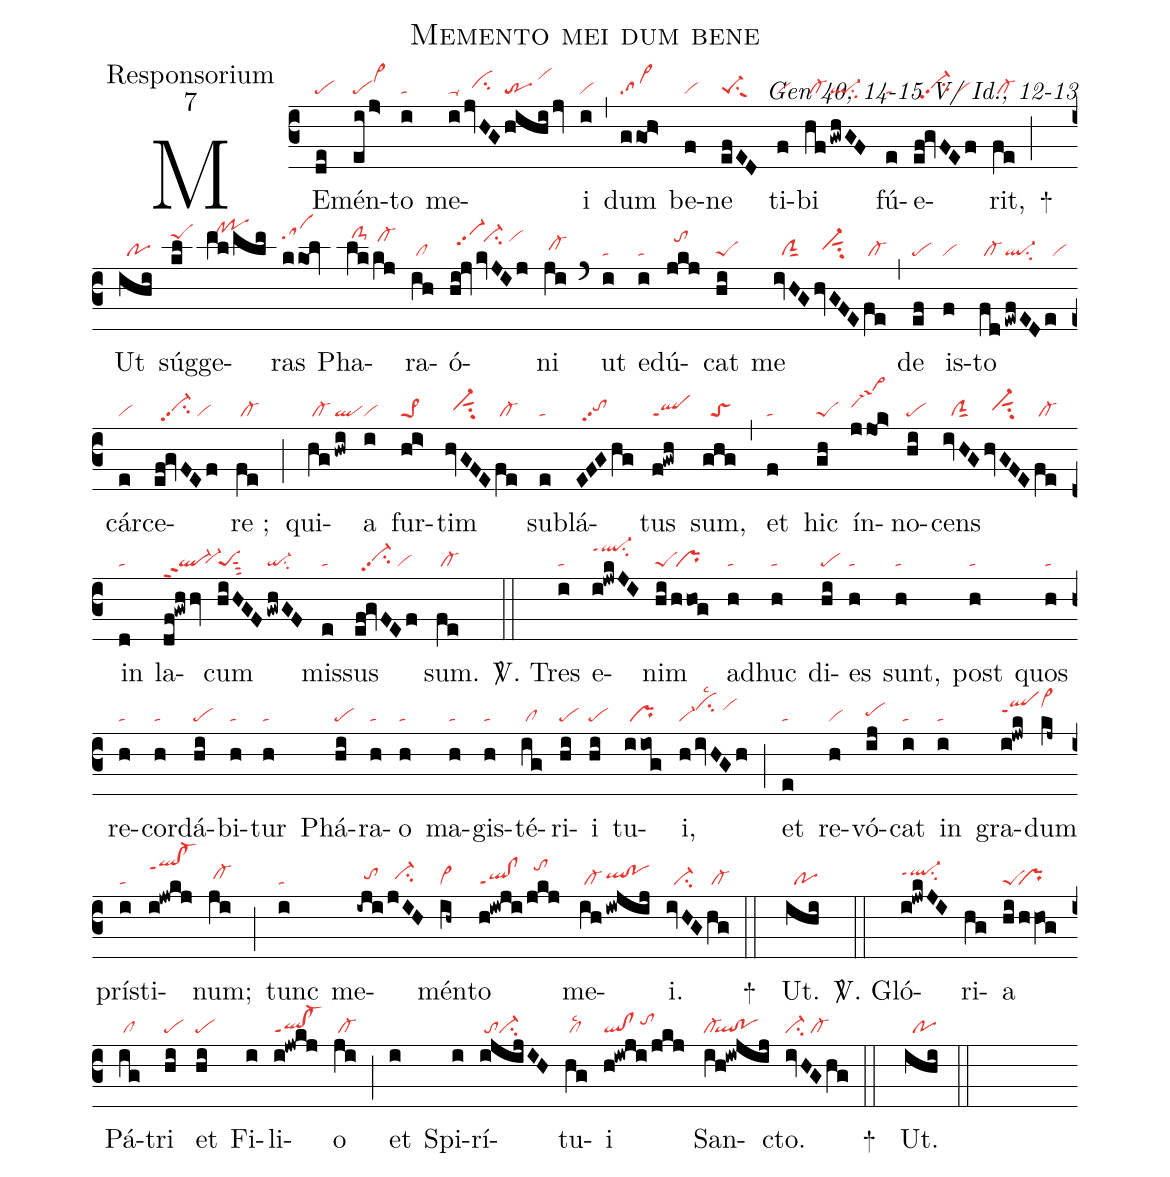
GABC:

name:Memento mei dum bene;
office-part:Responsorium;
mode:7;
commentary:Gen 40, 14-15 V/ Id., 12-13;
nabc-lines:1;
%%
(c3)ME(de|pe)mén(ei/j>|pevi>hj)to(i|ta) me(i|ta-|/jvHG|//cihh|hihi/jv|tr/vihk)i(i|vi) (,) dum(ggo!h>|sa>) be(f|vi)ne(efED|pe-1su1suw1) ti(f|vi)bi(hf|/cl-|!gwhGF|ql-su2) fú(e|ta)e(ef!gvFEf|//vi-hhpp2su2/vi)rit,(fe|/cl-) (;)
+() Ut(ihi|//po) súg(kl|peShl)ge(ml/mlm|//clhm!pohm)ras(kkol|sahl) Pha(lk|/clS-hl|kj|/cl-hk)ra(ih|/cl)ó(hi!jv|//vi-hjpp2|/kvJIj|//vi-hksu2/vihk)ni(ji|/cl-hh) (`) ut(i|ta) e(i|ta)dú(jkj|//tohk)cat(hi|peS) me(ivHG|//ciG|hvGFE|//vi-hhsut1su2|fe|/cl-) (,) de(ef|pe) is(f|vi)to(fd|/cl-|!ewfEDe|ql-su2/vi) cár(e|vi)ce(ef!gvFEf|//vi-hhpp2su2/vi)re ;(fe|/cl-) (;) qui(hg|/cl-|!hwi|ql)a(i|vi) fur(hi>|pe>1)tim(hvGFE|//vi-hhsut1su2|fe|/cl-) sub(e|ta)lá(EFGhg|//tohhpp2)tus(f!gwh|qlppt1) sum,(ghg|//toS) (,) et(f|ta) hic(gh|peS) ín(jjo!k>|sa->1hi)no(hi|pe)cens(ivHG|//ciG|hvGFE|//vi-hhsut1su2|fe|/cl-) in(d|ta) la(df!gwhhv|ql-ppt2``vi-hg)cum(hiHGF|peSsut3|/gwhGF|qi-su2) mis(e|ta)sus(ef!gvFEf|//vi-hhpp2su2/vi) sum.(fe|/cl-) (::)

<sp>V/</sp>. Tres(i|ta) e(i!jwkJI|ql-hkppt1su2)nim(hi|peS|/hhog|/pr) ad(h|ta)huc(h|ta) di(hi|pe)es(h|ta) sunt,(h|ta) post(h|ta) quos(h|ta) re(h|ta)cor(h|ta)dá(hi|pe)bi(h|ta)tur(h|ta) Phá(hi|pe)ra(h|ta)o(h|ta) ma(h|ta)gis(h|ta)té(ig|/cl)ri(hi|pe)i(hi|pe) tu(iiog|/pr)i,(h/ivHGh|vi-cihjlsc2/vihj) (;) et(e|ta) re(h|vi)vó(ij|pehh)cat(i|ta) in(i|ta) gra(i!jwk|qlhippt1)dum(kj~|cl~hk) prís(i|ta)ti(i!jwkj|qlhk!cl-hkppt1)num;(ji|/cl-hh) (;) tunc(i|ta) me(-iji|//tohh|jIH|//ci-hh)mén(ih~|cl~)to(h!iwji|ql!clppt1|/jkj|//tohk) me(ih|/cl-|!iwjij|qlhh!pohh)i.(ivHG|//ci-|hg|/cl-) (::)
+() Ut.(ihi|//po) (::)

<sp>V/</sp>. Gló(i!jwkJI|ql-hippt1su2)ri(hg)a(hi/hhVO!g|peS``pr)
Pá(ig|/cl)tri(hi|pe) et(hi|pe) Fi(i)li(i!jwkj|ql!cl-ppt1)o(ji|/cl-) (;)
et(i) Spi(i)rí(i!@jijIH|/toci-)tu(hg|/cllsc2)i(h!iwji/jkj|ql!cl/tohi)
San(ih!iw!@jij|cl-``ql!po)cto.(ivHGhg|ci-/cl-) (::)
+() Ut.(ihi|//po) (::)
